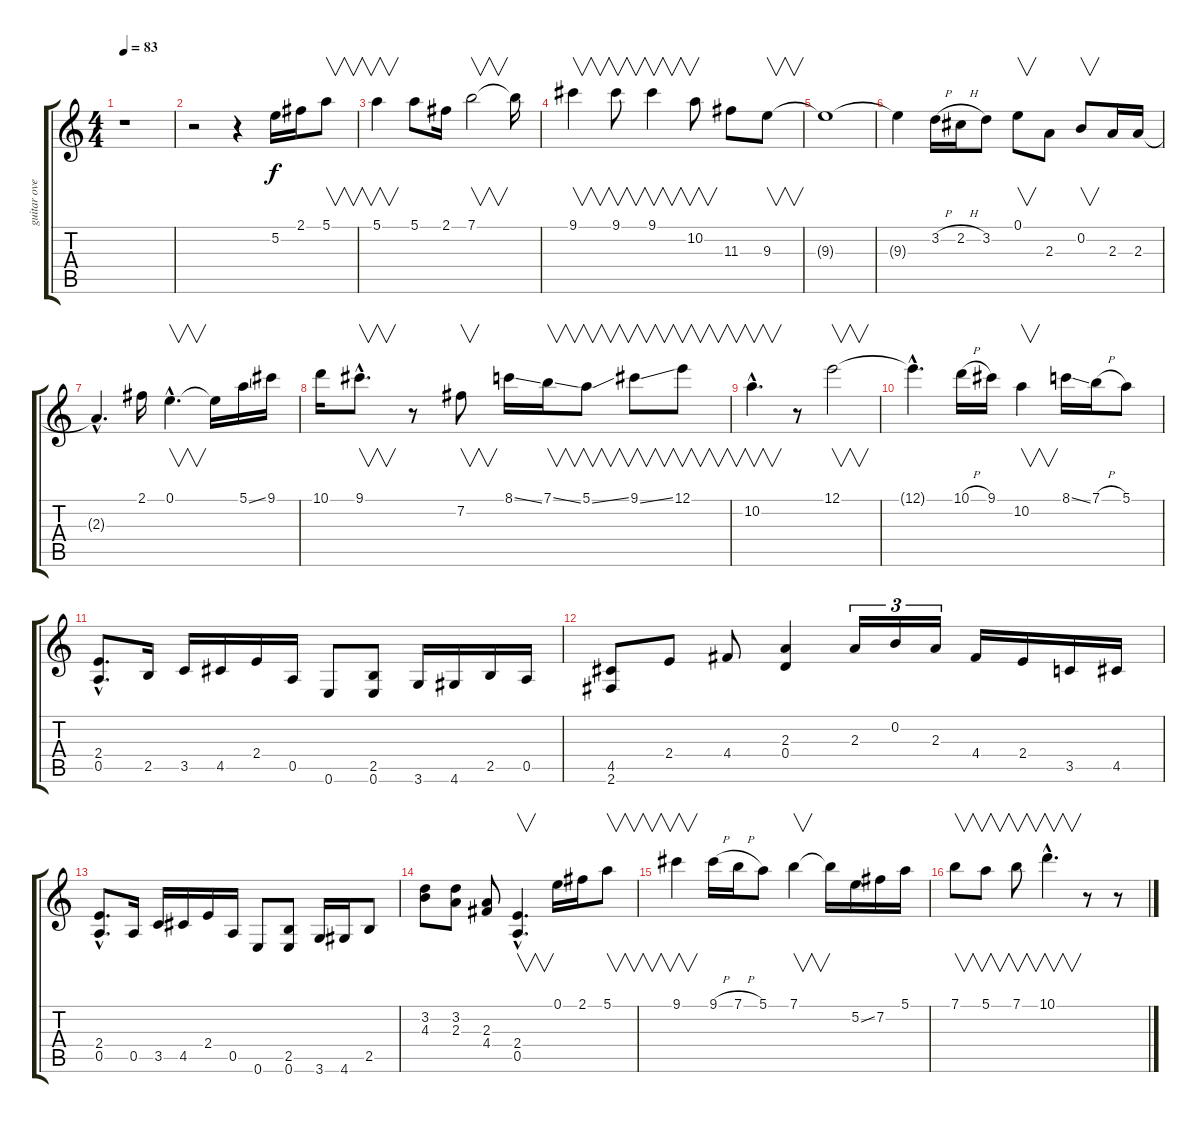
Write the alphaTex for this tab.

\track ("guitar over" "guitar ove") {instrument overdrivenguitar}
\staff {score tabs}
\tuning (E4 B3 G3 D3 A2 E2) {hide}
\ts (4 4)
\tempo 83
\clef g2
\ks c
r.1{dy f} |
r.2 r.4 5.2.16 2.1.16 5.1.8{v} |
5.1.4{v} 5.1.8 2.1.16 7.1.2{v} 7.1{t}.16 |
9.1.4{v} 9.1.8{v} 9.1.4{v} 10.2.8{v} 11.3.8 9.3.8{v} |
9.3{t}.1 |
9.3{t}.4 3.2{h}.16 2.2{h}.16 3.2.8 0.1.8{v} 2.3.8 0.2.8{v} 2.3.16 2.3.16 |
2.3{hac t}.4{d} 2.1.16 0.1{hac}.4{v d} 0.1{t}.16 5.1{ss}.16 9.1.16 |
10.1.16 9.1{hac}.8{v d} r.8 7.2.8{v} 8.1{ss}.16 7.1{ss}.16{v} 5.1{ss}.8{v} 9.1{ss}.8{v} 12.1.8{v} |
10.2{hac}.4{v d} r.8 12.1.2{v} |
12.1{hac t}.4{d} 10.1{h}.16 9.1.16 10.2.4{v} 8.1{ss}.16 7.1{h}.16 5.1.8 |
(2.4{hac} 0.5{hac}).8{d} 2.5.16 3.5.16 4.5.16 2.4.16 0.5.16 0.6.8 (2.5 0.6).8 3.6.16 4.6.16 2.5.16 0.5.16 |
(4.5 2.6).8 2.4.8 4.4.8 (2.3 0.4).4 2.3.16{tu (3 2)} 0.2.16{tu (3 2)} 2.3.16{tu (3 2)} 4.4.16 2.4.16 3.5.16 4.5.16 |
(2.4{hac} 0.5{hac}).8{d} 0.5.16 3.5.16 4.5.16 2.4.16 0.5.16 0.6.8 (2.5 0.6).8 3.6.16 4.6.16 2.5.8 |
(3.2 4.3).8 (3.2 2.3).8 (2.3 4.4).8 (2.4{hac} 0.5{hac}).4{v d} 0.1.16 2.1.16 5.1.8{v} |
9.1.4{v} 9.1{h}.16 7.1{h}.16 5.1.8 7.1.4{v} 7.1{t}.16 5.2{ss}.16 7.2.16 5.1.16 |
7.1.8{v} 5.1.8{v} 7.1.8{v} 10.1{hac}.4{v d} r.8 r.8
